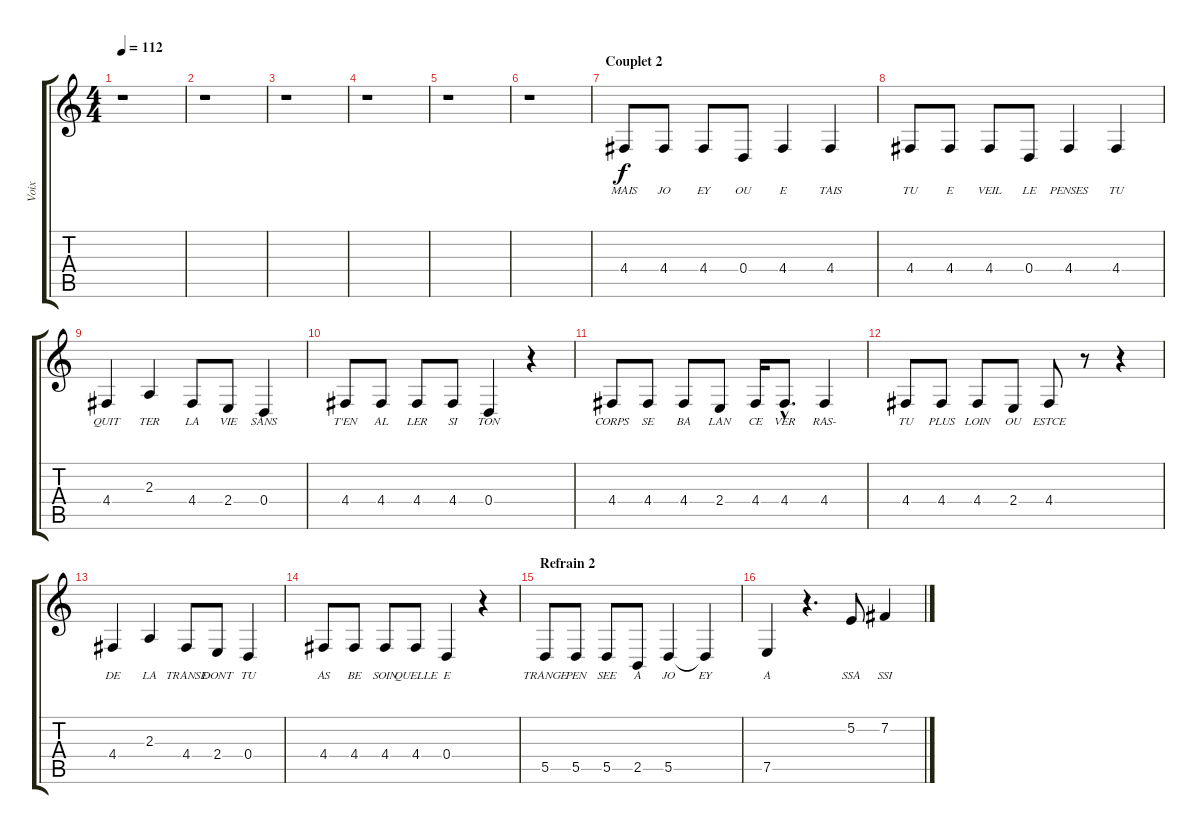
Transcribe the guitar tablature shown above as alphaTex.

\track ("Voix" "Voix") {instrument clarinet}
\staff {score tabs}
\tuning (E4 B3 G3 D3 A2 E2) {hide}
\ts (4 4)
\tempo 112
\clef g2
\ks c
r.1{dy f} |
r.1 |
r.1 |
r.1 |
r.1 |
r.1 |
\section ("" "Couplet 2")
4.4.8{lyrics (0 "MAIS") lyrics (1 "") lyrics (2 "") lyrics (3 "") lyrics (4 "")} 4.4.8{lyrics (0 "JO") lyrics (1 "") lyrics (2 "") lyrics (3 "") lyrics (4 "")} 4.4.8{lyrics (0 "EY") lyrics (1 "") lyrics (2 "") lyrics (3 "") lyrics (4 "")} 0.4.8{lyrics (0 "OU") lyrics (1 "") lyrics (2 "") lyrics (3 "") lyrics (4 "")} 4.4.4{lyrics (0 "E") lyrics (1 "") lyrics (2 "") lyrics (3 "") lyrics (4 "")} 4.4.4{lyrics (0 "TAIS") lyrics (1 "") lyrics (2 "") lyrics (3 "") lyrics (4 "")} |
4.4.8{lyrics (0 "TU") lyrics (1 "") lyrics (2 "") lyrics (3 "") lyrics (4 "")} 4.4.8{lyrics (0 "E") lyrics (1 "") lyrics (2 "") lyrics (3 "") lyrics (4 "")} 4.4.8{lyrics (0 "VEIL") lyrics (1 "") lyrics (2 "") lyrics (3 "") lyrics (4 "")} 0.4.8{lyrics (0 "LE") lyrics (1 "") lyrics (2 "") lyrics (3 "") lyrics (4 "")} 4.4.4{lyrics (0 "PENSES") lyrics (1 "") lyrics (2 "") lyrics (3 "") lyrics (4 "")} 4.4.4{lyrics (0 "TU") lyrics (1 "") lyrics (2 "") lyrics (3 "") lyrics (4 "")} |
4.4.4{lyrics (0 "QUIT") lyrics (1 "") lyrics (2 "") lyrics (3 "") lyrics (4 "")} 2.3.4{lyrics (0 "TER") lyrics (1 "") lyrics (2 "") lyrics (3 "") lyrics (4 "")} 4.4.8{lyrics (0 "LA") lyrics (1 "") lyrics (2 "") lyrics (3 "") lyrics (4 "")} 2.4.8{lyrics (0 "VIE") lyrics (1 "") lyrics (2 "") lyrics (3 "") lyrics (4 "")} 0.4.4{lyrics (0 "SANS") lyrics (1 "") lyrics (2 "") lyrics (3 "") lyrics (4 "")} |
4.4.8{lyrics (0 "T'EN") lyrics (1 "") lyrics (2 "") lyrics (3 "") lyrics (4 "")} 4.4.8{lyrics (0 "AL") lyrics (1 "") lyrics (2 "") lyrics (3 "") lyrics (4 "")} 4.4.8{lyrics (0 "LER") lyrics (1 "") lyrics (2 "") lyrics (3 "") lyrics (4 "")} 4.4.8{lyrics (0 "SI") lyrics (1 "") lyrics (2 "") lyrics (3 "") lyrics (4 "")} 0.4.4{lyrics (0 "TON") lyrics (1 "") lyrics (2 "") lyrics (3 "") lyrics (4 "")} r.4 |
4.4.8{lyrics (0 "CORPS") lyrics (1 "") lyrics (2 "") lyrics (3 "") lyrics (4 "")} 4.4.8{lyrics (0 "SE") lyrics (1 "") lyrics (2 "") lyrics (3 "") lyrics (4 "")} 4.4.8{lyrics (0 "BA") lyrics (1 "") lyrics (2 "") lyrics (3 "") lyrics (4 "")} 2.4.8{lyrics (0 "LAN") lyrics (1 "") lyrics (2 "") lyrics (3 "") lyrics (4 "")} 4.4.16{lyrics (0 "CE") lyrics (1 "") lyrics (2 "") lyrics (3 "") lyrics (4 "")} 4.4{hac}.8{d lyrics (0 "VER") lyrics (1 "") lyrics (2 "") lyrics (3 "") lyrics (4 "")} 4.4.4{lyrics (0 "RAS-") lyrics (1 "") lyrics (2 "") lyrics (3 "") lyrics (4 "")} |
4.4.8{lyrics (0 "TU") lyrics (1 "") lyrics (2 "") lyrics (3 "") lyrics (4 "")} 4.4.8{lyrics (0 "PLUS") lyrics (1 "") lyrics (2 "") lyrics (3 "") lyrics (4 "")} 4.4.8{lyrics (0 "LOIN") lyrics (1 "") lyrics (2 "") lyrics (3 "") lyrics (4 "")} 2.4.8{lyrics (0 "OU") lyrics (1 "") lyrics (2 "") lyrics (3 "") lyrics (4 "")} 4.4.8{lyrics (0 "ESTCE") lyrics (1 "") lyrics (2 "") lyrics (3 "") lyrics (4 "")} r.8 r.4 |
4.4.4{lyrics (0 "DE") lyrics (1 "") lyrics (2 "") lyrics (3 "") lyrics (4 "")} 2.3.4{lyrics (0 "LA") lyrics (1 "") lyrics (2 "") lyrics (3 "") lyrics (4 "")} 4.4.8{lyrics (0 "TRANSE") lyrics (1 "") lyrics (2 "") lyrics (3 "") lyrics (4 "")} 2.4.8{lyrics (0 "DONT") lyrics (1 "") lyrics (2 "") lyrics (3 "") lyrics (4 "")} 0.4.4{lyrics (0 "TU") lyrics (1 "") lyrics (2 "") lyrics (3 "") lyrics (4 "")} |
4.4.8{lyrics (0 "AS") lyrics (1 "") lyrics (2 "") lyrics (3 "") lyrics (4 "")} 4.4.8{lyrics (0 "BE") lyrics (1 "") lyrics (2 "") lyrics (3 "") lyrics (4 "")} 4.4.8{lyrics (0 "SOIN") lyrics (1 "") lyrics (2 "") lyrics (3 "") lyrics (4 "")} 4.4.8{lyrics (0 "QUELLE") lyrics (1 "") lyrics (2 "") lyrics (3 "") lyrics (4 "")} 0.4.4{lyrics (0 "E") lyrics (1 "") lyrics (2 "") lyrics (3 "") lyrics (4 "")} r.4 |
\section ("" "Refrain 2")
5.5.8{lyrics (0 "TRANGE") lyrics (1 "") lyrics (2 "") lyrics (3 "") lyrics (4 "")} 5.5.8{lyrics (0 "PEN") lyrics (1 "") lyrics (2 "") lyrics (3 "") lyrics (4 "")} 5.5.8{lyrics (0 "SEE") lyrics (1 "") lyrics (2 "") lyrics (3 "") lyrics (4 "")} 2.5.8{lyrics (0 "A") lyrics (1 "") lyrics (2 "") lyrics (3 "") lyrics (4 "")} 5.5.4{lyrics (0 "JO") lyrics (1 "") lyrics (2 "") lyrics (3 "") lyrics (4 "")} 5.5{t}.4{lyrics (0 "EY") lyrics (1 "") lyrics (2 "") lyrics (3 "") lyrics (4 "")} |
7.5.4{lyrics (0 "A") lyrics (1 "") lyrics (2 "") lyrics (3 "") lyrics (4 "")} r.4{d} 5.2.8{lyrics (0 "SSA") lyrics (1 "") lyrics (2 "") lyrics (3 "") lyrics (4 "")} 7.2.4{lyrics (0 "SSI") lyrics (1 "") lyrics (2 "") lyrics (3 "") lyrics (4 "")}
